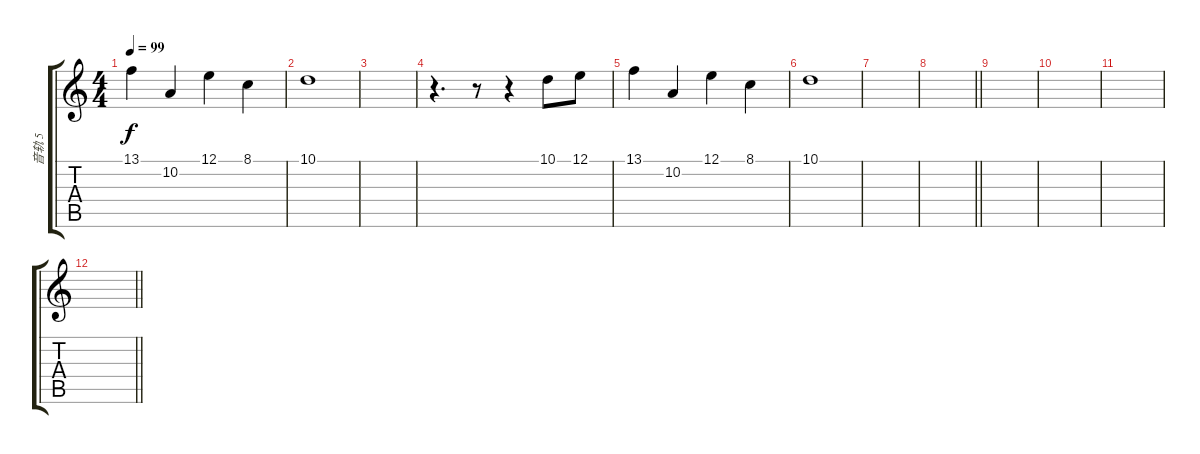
\track ("音轨 5" "音轨 5") {instrument flute}
\staff {score tabs}
\tuning (E4 B3 G3 D3 A2 E2) {hide}
\ts (4 4)
\tempo 99
\clef g2
\ks c
13.1.4{dy f} 10.2.4 12.1.4 8.1.4 |
10.1.1 |
|
r.4{d} r.8 r.4 10.1.8 12.1.8 |
13.1.4 10.2.4 12.1.4 8.1.4 |
10.1.1 |
|
\barLineRight lightlight
|
|
|
|
\barLineRight lightlight
